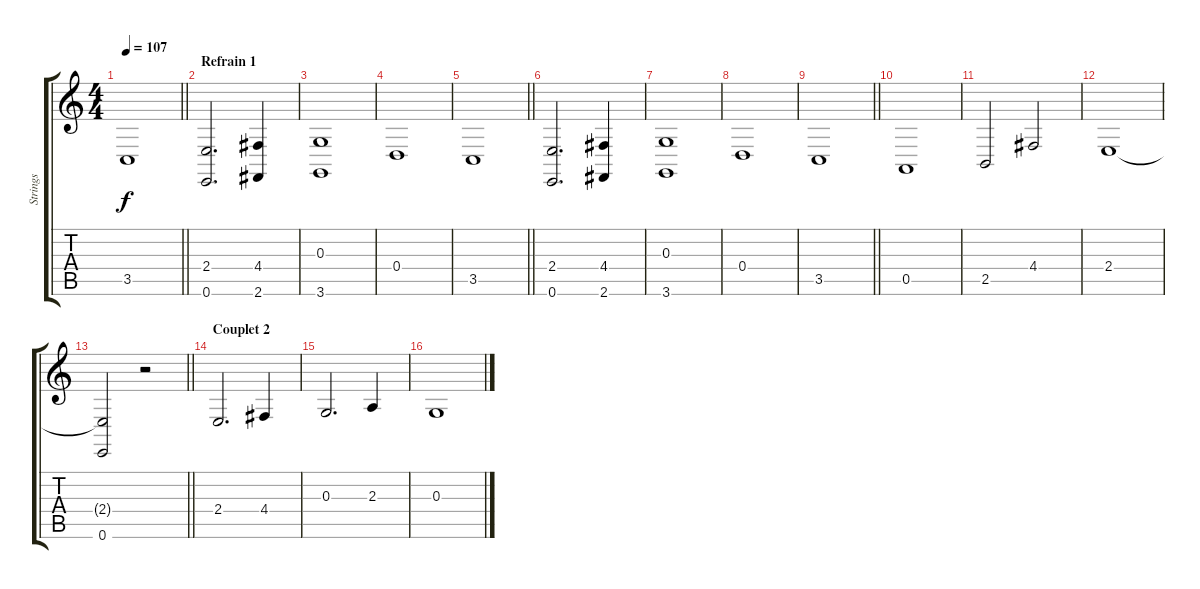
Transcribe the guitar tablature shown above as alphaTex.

\track ("Strings" "Strings") {instrument stringensemble2}
\staff {score tabs}
\tuning (E4 B3 G3 D3 A2 E2) {hide}
\ts (4 4)
\tempo 107
\clef g2
\barLineRight lightlight
\ks c
3.5.1{dy f} |
\section ("" "Refrain 1")
(2.4 0.6).2{d} (4.4 2.6).4 |
(0.3 3.6).1 |
0.4.1 |
\barLineRight lightlight
3.5.1 |
(2.4 0.6).2{d} (4.4 2.6).4 |
(0.3 3.6).1 |
0.4.1 |
\barLineRight lightlight
3.5.1 |
0.5.1 |
2.5.2 4.4.2 |
2.4.1 |
\barLineRight lightlight
(2.4{t} 0.6).2 r.2 |
\section ("" "Couplet 2")
2.4.2{d} 4.4.4 |
0.3.2{d} 2.3.4 |
0.3.1
